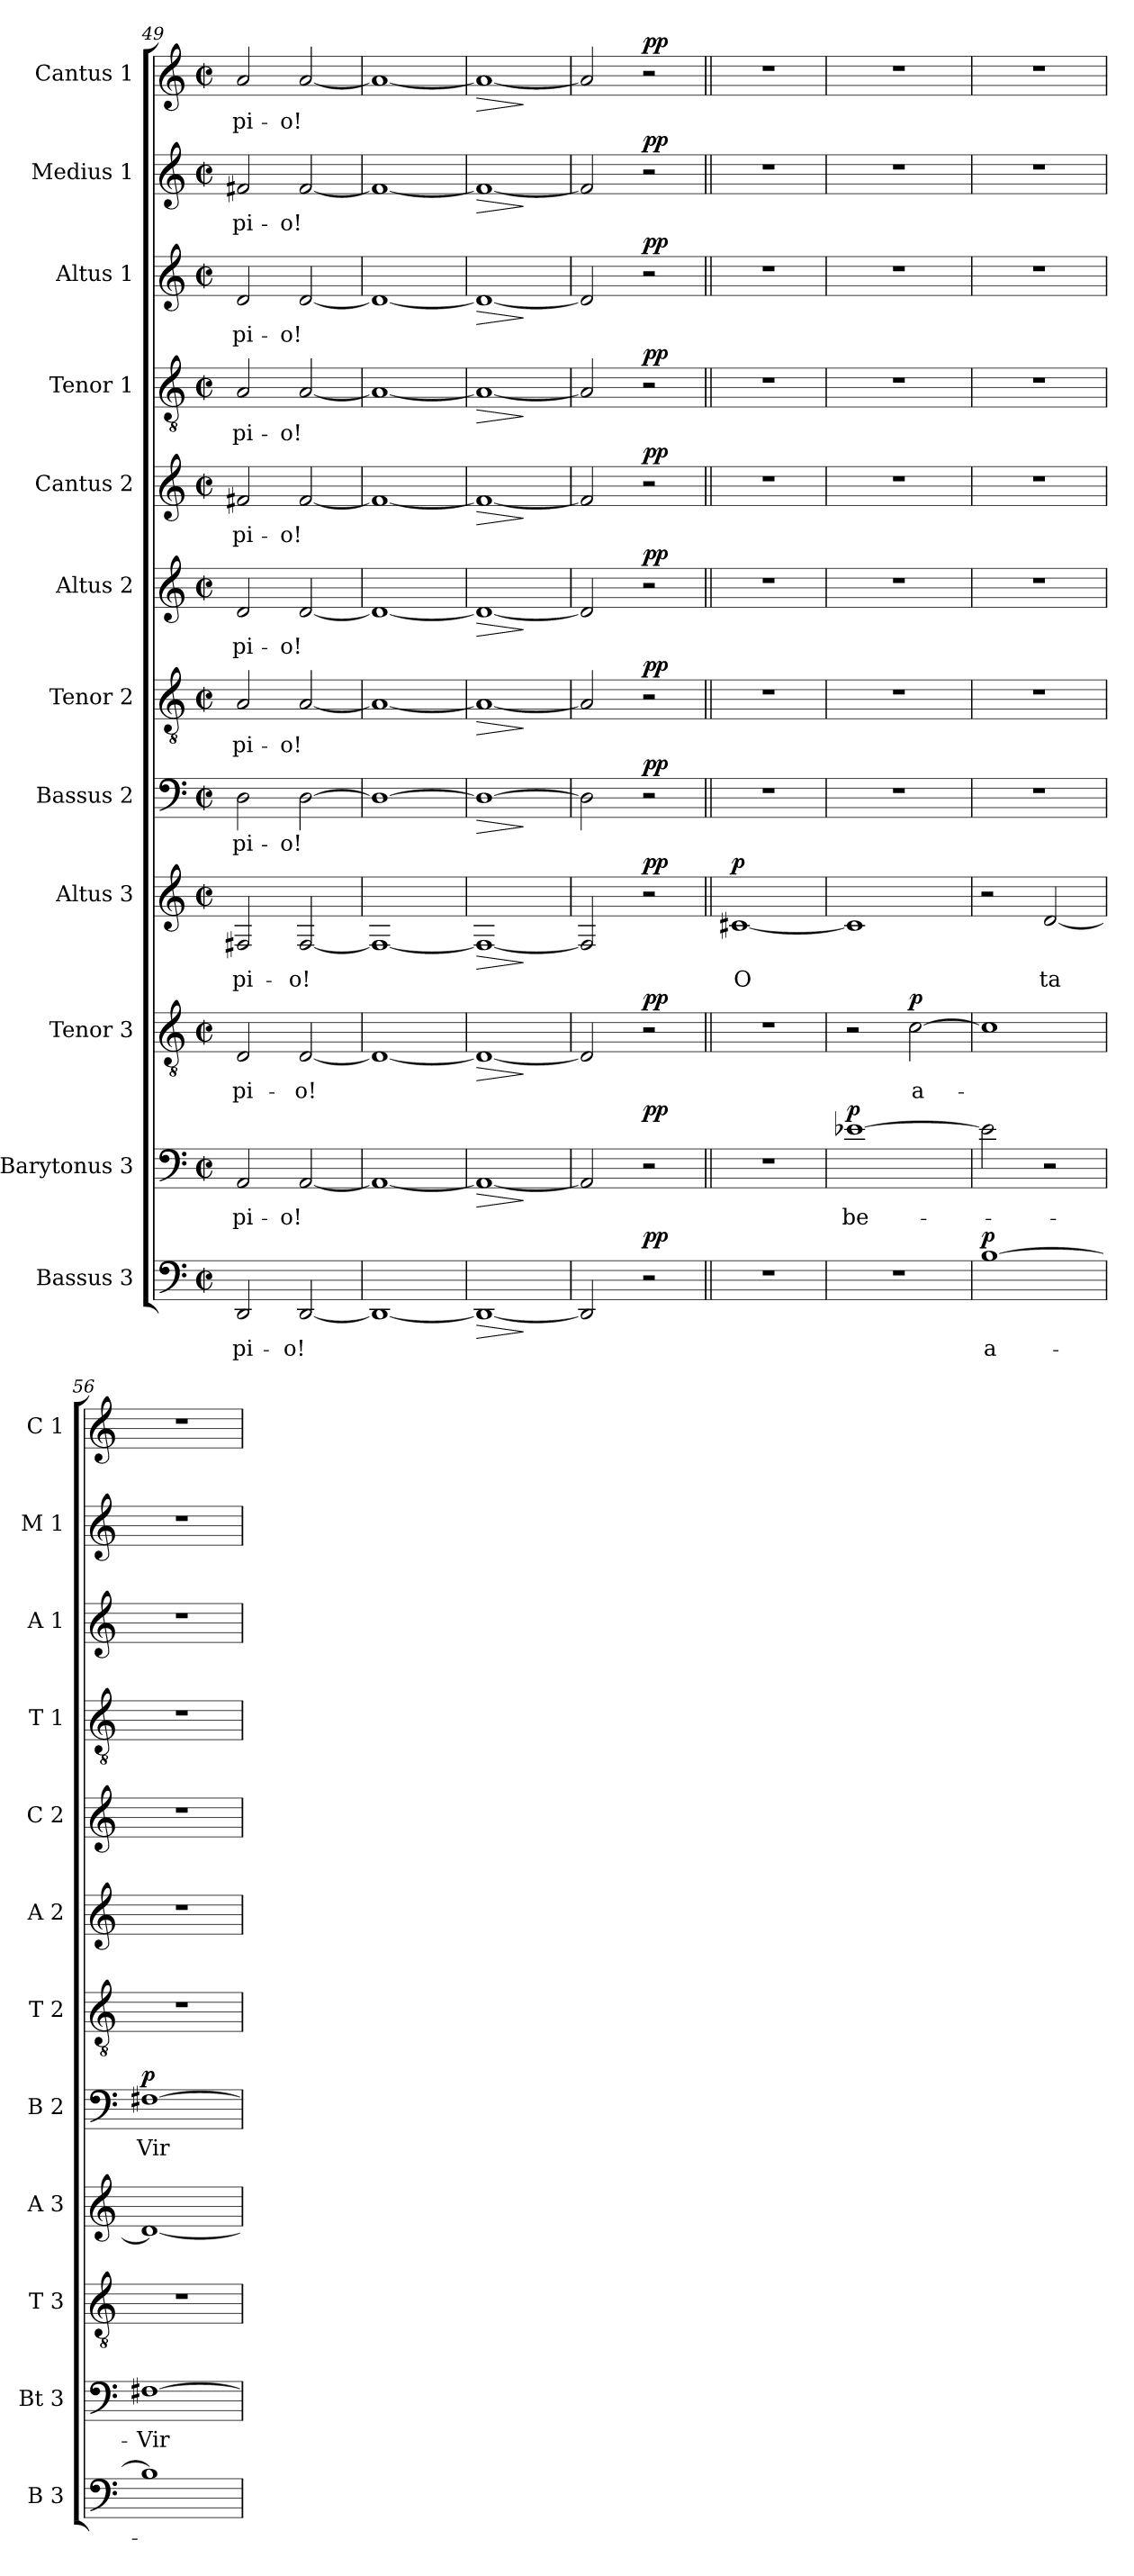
**kern	**text	**dynam	**kern	**text	**dynam	**kern	**text	**dynam	**kern	**text	**dynam	**kern	**text	**dynam	**kern	**text	**dynam	**kern	**text	**dynam	**kern	**text	**dynam	**kern	**text	**dynam	**kern	**text	**dynam	**kern	**text	**dynam	**kern	**text	**dynam
*part12	*part12	*part12	*part11	*part11	*part11	*part10	*part10	*part10	*part9	*part9	*part9	*part8	*part8	*part8	*part7	*part7	*part7	*part6	*part6	*part6	*part5	*part5	*part5	*part4	*part4	*part4	*part3	*part3	*part3	*part2	*part2	*part2	*part1	*part1	*part1
*staff12	*staff12	*staff12	*staff11	*staff11	*staff11	*staff10	*staff10	*staff10	*staff9	*staff9	*staff9	*staff8	*staff8	*staff8	*staff7	*staff7	*staff7	*staff6	*staff6	*staff6	*staff5	*staff5	*staff5	*staff4	*staff4	*staff4	*staff3	*staff3	*staff3	*staff2	*staff2	*staff2	*staff1	*staff1	*staff1
*I"Bassus 3	*	*	*I"Barytonus 3	*	*	*I"Tenor 3	*	*	*I"Altus 3	*	*	*I"Bassus 2	*	*	*I"Tenor 2	*	*	*I"Altus 2	*	*	*I"Cantus 2	*	*	*I"Tenor 1	*	*	*I"Altus 1	*	*	*I"Medius 1	*	*	*I"Cantus 1	*	*
*I'B 3	*	*	*I'Bt 3	*	*	*I'T 3	*	*	*I'A 3	*	*	*I'B 2	*	*	*I'T 2	*	*	*I'A 2	*	*	*I'C 2	*	*	*I'T 1	*	*	*I'A 1	*	*	*I'M 1	*	*	*I'C 1	*	*
*clefF4	*	*	*clefF4	*	*	*clefGv2	*	*	*clefG2	*	*	*clefF4	*	*	*clefGv2	*	*	*clefG2	*	*	*clefG2	*	*	*clefGv2	*	*	*clefG2	*	*	*clefG2	*	*	*clefG2	*	*
*k[]	*	*	*k[]	*	*	*k[]	*	*	*k[]	*	*	*k[]	*	*	*k[]	*	*	*k[]	*	*	*k[]	*	*	*k[]	*	*	*k[]	*	*	*k[]	*	*	*k[]	*	*
*C:	*	*	*C:	*	*	*C:	*	*	*C:	*	*	*C:	*	*	*C:	*	*	*C:	*	*	*C:	*	*	*C:	*	*	*C:	*	*	*C:	*	*	*C:	*	*
*M2/2	*	*	*M2/2	*	*	*M2/2	*	*	*M2/2	*	*	*M2/2	*	*	*M2/2	*	*	*M2/2	*	*	*M2/2	*	*	*M2/2	*	*	*M2/2	*	*	*M2/2	*	*	*M2/2	*	*
*met(c|)	*	*	*met(c|)	*	*	*met(c|)	*	*	*met(c|)	*	*	*met(c|)	*	*	*met(c|)	*	*	*met(c|)	*	*	*met(c|)	*	*	*met(c|)	*	*	*met(c|)	*	*	*met(c|)	*	*	*met(c|)	*	*
=49	=49	=49	=49	=49	=49	=49	=49	=49	=49	=49	=49	=49	=49	=49	=49	=49	=49	=49	=49	=49	=49	=49	=49	=49	=49	=49	=49	=49	=49	=49	=49	=49	=49	=49	=49
!	!LO:LY:b	!	!	!LO:LY:b	!	!	!LO:LY:b	!	!	!LO:LY:b	!	!	!LO:LY:b	!	!	!LO:LY:b	!	!	!LO:LY:b	!	!	!LO:LY:b	!	!	!LO:LY:b	!	!	!LO:LY:b	!	!	!LO:LY:b	!	!	!LO:LY:b	!
2DD/	-pi-	.	2AA/	-pi-	.	2D/	-pi-	.	2F#X/	-pi-	.	2D\	-pi-	.	2A/	-pi-	.	2d/	-pi-	.	2f#X/	-pi-	.	2A/	-pi-	.	2d/	-pi-	.	2f#X/	-pi-	.	2a/	-pi-	.
!	!LO:LY:b	!	!	!LO:LY:b	!	!	!LO:LY:b	!	!	!LO:LY:b	!	!	!LO:LY:b	!	!	!LO:LY:b	!	!	!LO:LY:b	!	!	!LO:LY:b	!	!	!LO:LY:b	!	!	!LO:LY:b	!	!	!LO:LY:b	!	!	!LO:LY:b	!
[2DD/	-o!	.	[2AA/	-o!	.	[2D/	-o!	.	[2F#/	-o!	.	[2D\	-o!	.	[2A/	-o!	.	[2d/	-o!	.	[2f#/	-o!	.	[2A/	-o!	.	[2d/	-o!	.	[2f#/	-o!	.	[2a/	-o!	.
=50	=50	=50	=50	=50	=50	=50	=50	=50	=50	=50	=50	=50	=50	=50	=50	=50	=50	=50	=50	=50	=50	=50	=50	=50	=50	=50	=50	=50	=50	=50	=50	=50	=50	=50	=50
1DD_	.	.	1AA_	.	.	1D_	.	.	1F#_	.	.	1D_	.	.	1A_	.	.	1d_	.	.	1f#_	.	.	1A_	.	.	1d_	.	.	1f#_	.	.	1a_	.	.
=51	=51	=51	=51	=51	=51	=51	=51	=51	=51	=51	=51	=51	=51	=51	=51	=51	=51	=51	=51	=51	=51	=51	=51	=51	=51	=51	=51	=51	=51	=51	=51	=51	=51	=51	=51
!	!	!LO:HP:b	!	!	!LO:HP:b	!	!	!LO:HP:b	!	!	!LO:HP:b	!	!	!LO:HP:b	!	!	!LO:HP:b	!	!	!LO:HP:b	!	!	!LO:HP:b	!	!	!LO:HP:b	!	!	!LO:HP:b	!	!	!LO:HP:b	!	!	!LO:HP:b
1DD_	.	>	1AA_	.	>	1D_	.	>	1F#_	.	>	1D_	.	>	1A_	.	>	1d_	.	>	1f#_	.	>	1A_	.	>	1d_	.	>	1f#_	.	>	1a_	.	>
.	.	]	.	.	]	.	.	]	.	.	]	.	.	]	.	.	]	.	.	]	.	.	]	.	.	]	.	.	]	.	.	]	.	.	]
=52	=52	=52	=52	=52	=52	=52	=52	=52	=52	=52	=52	=52	=52	=52	=52	=52	=52	=52	=52	=52	=52	=52	=52	=52	=52	=52	=52	=52	=52	=52	=52	=52	=52	=52	=52
2DD/]	.	.	2AA/]	.	.	2D/]	.	.	2F#/]	.	.	2D\]	.	.	2A/]	.	.	2d/]	.	.	2f#/]	.	.	2A/]	.	.	2d/]	.	.	2f#/]	.	.	2a/]	.	.
!	!	!LO:DY:a	!	!	!LO:DY:a	!	!	!LO:DY:a	!	!	!LO:DY:a	!	!	!LO:DY:a	!	!	!LO:DY:a	!	!	!LO:DY:a	!	!	!LO:DY:a	!	!	!LO:DY:a	!	!	!LO:DY:a	!	!	!LO:DY:a	!	!	!LO:DY:a
2r	.	pp	2r	.	pp	2r	.	pp	2r	.	pp	2r	.	pp	2r	.	pp	2r	.	pp	2r	.	pp	2r	.	pp	2r	.	pp	2r	.	pp	2r	.	pp
=53||	=53||	=53||	=53||	=53||	=53||	=53||	=53||	=53||	=53||	=53||	=53||	=53||	=53||	=53||	=53||	=53||	=53||	=53||	=53||	=53||	=53||	=53||	=53||	=53||	=53||	=53||	=53||	=53||	=53||	=53||	=53||	=53||	=53||	=53||	=53||
!!LO:REH:place=s1:a:B:fs=9.6:t=D
!	!	!	!	!	!	!	!	!	!	!LO:LY:b	!LO:DY:a	!	!	!	!	!	!	!	!	!	!	!	!	!	!	!	!	!	!	!	!	!	!	!	!
1r	.	.	1r	.	.	1r	.	.	[1c#X	O	p	1r	.	.	1r	.	.	1r	.	.	1r	.	.	1r	.	.	1r	.	.	1r	.	.	1r	.	.
=54	=54	=54	=54	=54	=54	=54	=54	=54	=54	=54	=54	=54	=54	=54	=54	=54	=54	=54	=54	=54	=54	=54	=54	=54	=54	=54	=54	=54	=54	=54	=54	=54	=54	=54	=54
!	!	!	!	!LO:LY:b	!LO:DY:a	!	!	!	!	!	!	!	!	!	!	!	!	!	!	!	!	!	!	!	!	!	!	!	!	!	!	!	!	!	!
1r	.	.	[1e-X	be-	p	2r	.	.	1c#]	.	.	1r	.	.	1r	.	.	1r	.	.	1r	.	.	1r	.	.	1r	.	.	1r	.	.	1r	.	.
!	!	!	!	!	!	!	!LO:LY:b	!LO:DY:a	!	!	!	!	!	!	!	!	!	!	!	!	!	!	!	!	!	!	!	!	!	!	!	!	!	!	!
.	.	.	.	.	.	[2c\	a-	p	.	.	.	.	.	.	.	.	.	.	.	.	.	.	.	.	.	.	.	.	.	.	.	.	.	.	.
=55	=55	=55	=55	=55	=55	=55	=55	=55	=55	=55	=55	=55	=55	=55	=55	=55	=55	=55	=55	=55	=55	=55	=55	=55	=55	=55	=55	=55	=55	=55	=55	=55	=55	=55	=55
!	!LO:LY:b	!LO:DY:a	!	!	!	!	!	!	!	!	!	!	!	!	!	!	!	!	!	!	!	!	!	!	!	!	!	!	!	!	!	!	!	!	!
[1B	a-	p	2e-\]	.	.	1c]	.	.	2r	.	.	1r	.	.	1r	.	.	1r	.	.	1r	.	.	1r	.	.	1r	.	.	1r	.	.	1r	.	.
!	!	!	!	!	!	!	!	!	!	!LO:LY:b	!	!	!	!	!	!	!	!	!	!	!	!	!	!	!	!	!	!	!	!	!	!	!	!	!
.	.	.	2r	.	.	.	.	.	[2d/	ta	.	.	.	.	.	.	.	.	.	.	.	.	.	.	.	.	.	.	.	.	.	.	.	.	.
!!LO:PB:g=z
=56	=56	=56	=56	=56	=56	=56	=56	=56	=56	=56	=56	=56	=56	=56	=56	=56	=56	=56	=56	=56	=56	=56	=56	=56	=56	=56	=56	=56	=56	=56	=56	=56	=56	=56	=56
!	!	!	!	!LO:LY:b	!	!	!	!	!	!	!	!	!LO:LY:b	!LO:DY:a	!	!	!	!	!	!	!	!	!	!	!	!	!	!	!	!	!	!	!	!	!
1B]	.	.	[1F#X	-Vir-	.	1r	.	.	1d_	.	.	[1F#X	Vir-	p	1r	.	.	1r	.	.	1r	.	.	1r	.	.	1r	.	.	1r	.	.	1r	.	.
=	=	=	=	=	=	=	=	=	=	=	=	=	=	=	=	=	=	=	=	=	=	=	=	=	=	=	=	=	=	=	=	=	=	=	=
*-	*-	*-	*-	*-	*-	*-	*-	*-	*-	*-	*-	*-	*-	*-	*-	*-	*-	*-	*-	*-	*-	*-	*-	*-	*-	*-	*-	*-	*-	*-	*-	*-	*-	*-	*-
